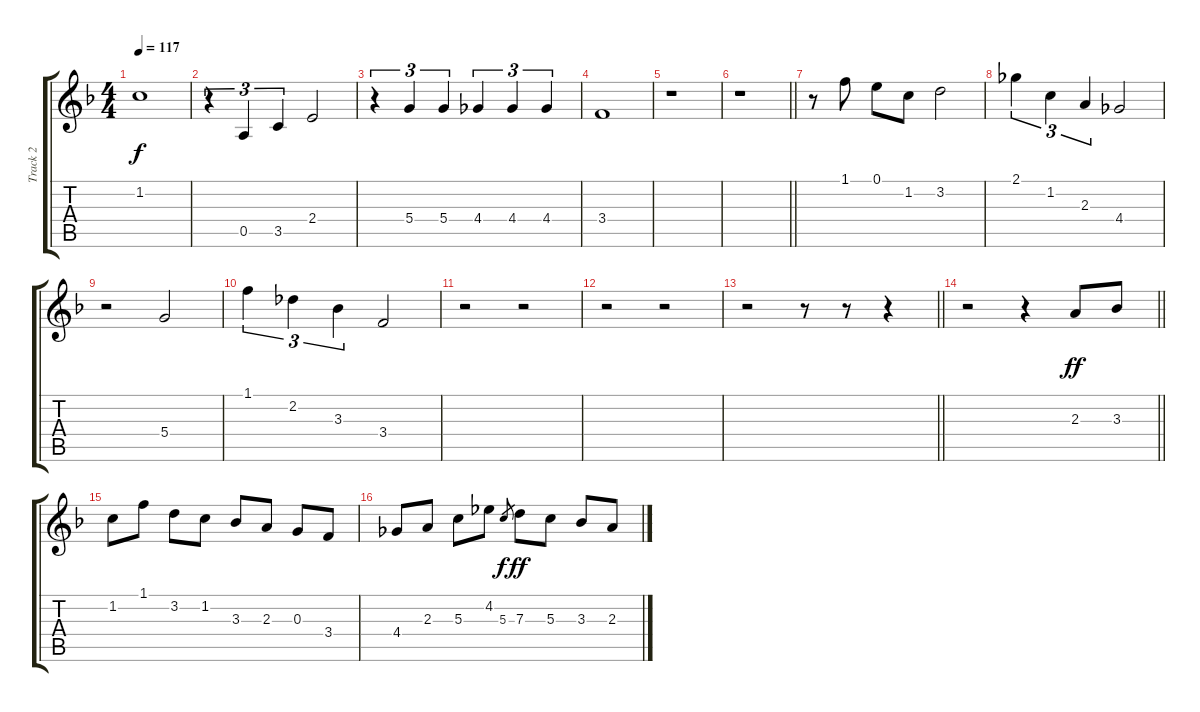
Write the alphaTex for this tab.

\track ("Track 2" "Track 2") {instrument acousticguitarnylon}
\staff {score tabs}
\tuning (E4 B3 G3 D3 A2 E2) {hide}
\ts (4 4)
\tempo 117
\clef g2
\ks f
1.2.1{dy f} |
r.4{tu (3 2)} 0.5.4{tu (3 2)} 3.5.4{tu (3 2)} 2.4.2 |
r.4{tu (3 2)} 5.4.4{tu (3 2)} 5.4.4{tu (3 2)} 4.4.4{tu (3 2)} 4.4.4{tu (3 2)} 4.4.4{tu (3 2)} |
3.4.1 |
r.1 |
\barLineRight lightlight
r.1 |
r.8 1.1.8 0.1.8 1.2.8 3.2.2 |
2.1.4{tu (3 2)} 1.2.4{tu (3 2)} 2.3.4{tu (3 2)} 4.4.2 |
r.2 5.4.2 |
1.1.4{tu (3 2)} 2.2.4{tu (3 2)} 3.3.4{tu (3 2)} 3.4.2 |
r.2 r.2 |
r.2 r.2 |
\barLineRight lightlight
r.2 r.8 r.8 r.4 |
\barLineRight lightlight
r.2 r.4 2.3.8{dy ff} 3.3.8 |
1.2.8 1.1.8 3.2.8 1.2.8 3.3.8 2.3.8 0.3.8 3.4.8 |
4.4.8 2.3.8 5.3.8 4.2.8 5.3.8{gr dy f} 7.3.8{dy ff} 5.3.8 3.3.8 2.3.8
